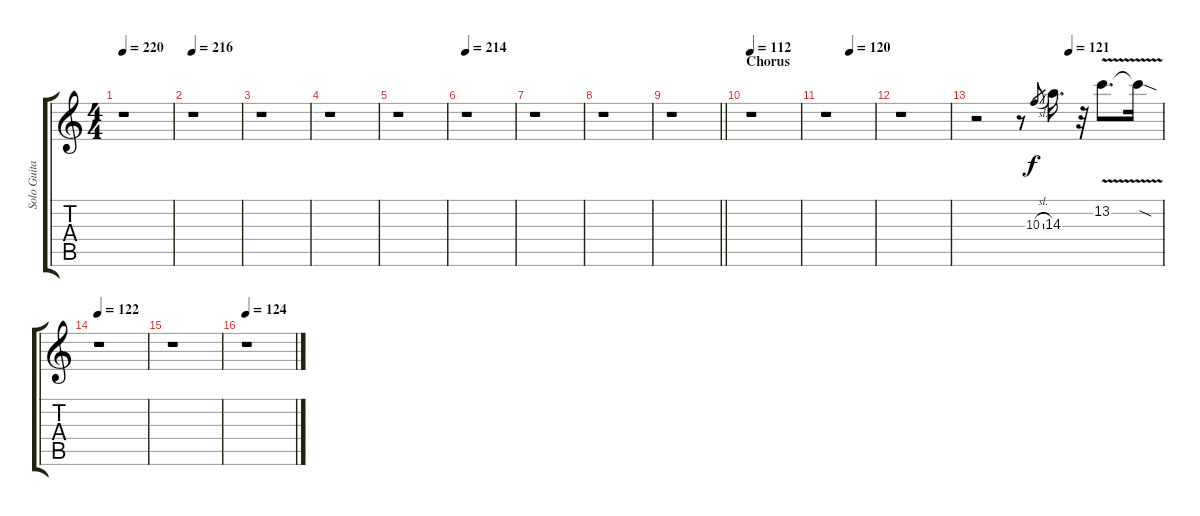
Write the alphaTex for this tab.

\track ("Solo Guitar" "Solo Guita") {instrument overdrivenguitar}
\staff {score tabs}
\tuning (E4 B3 G3 D3 A2 D2) {hide}
\ts (4 4)
\tempo 220
\clef g2
\ks c
r.1{dy f} |
\tempo 216
r.1 |
r.1 |
r.1 |
r.1 |
\tempo 214
r.1 |
r.1 |
r.1 |
\barLineRight lightlight
r.1 |
\section ("" "Chorus")
\tempo 112
r.1 |
\tempo (120 0.5)
r.1 |
r.1 |
\tempo (121 0.5)
r.2{volume 11} r.8 10.3{sl}.8{gr} 14.3.16{d} r.32 13.2{v}.8{d} 13.2{sod t}.16 |
\tempo 122
r.1{volume 16} |
r.1 |
\tempo 124
r.1
